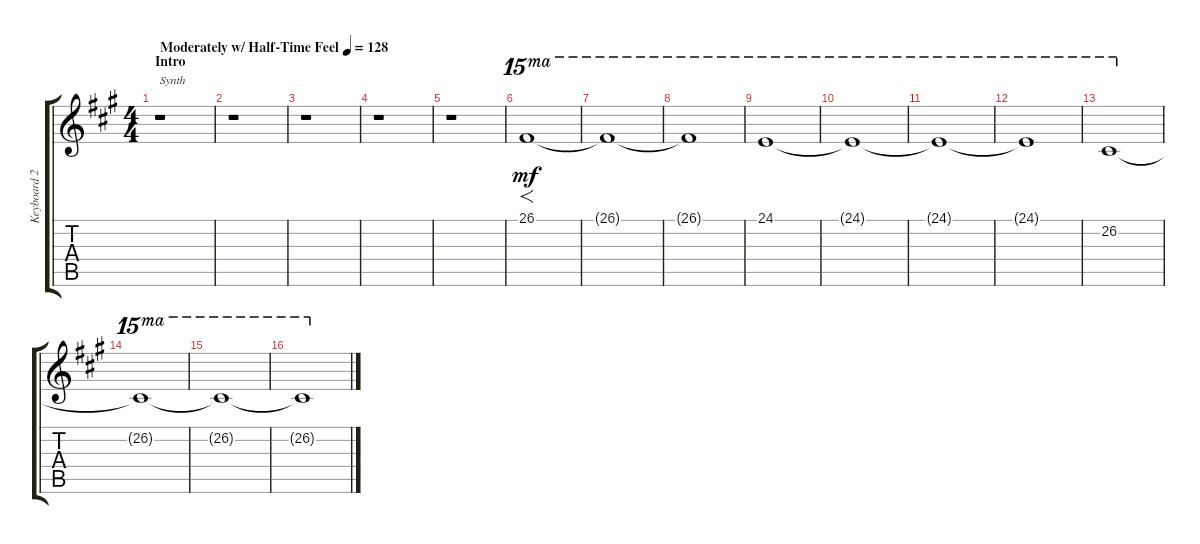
\track ("Keyboard 2" "Keyboard 2") {instrument pad2warm}
\staff {score tabs}
\tuning (E4 B3 G3 D3 A2 E2) {hide}
\ts (4 4)
\section ("" "Intro")
\tempo (128 "Moderately w/ Half-Time Feel")
\clef g2
\ks f#minor
r.1{txt "Synth" dy mf instrument pad2warm} |
r.1 |
r.1 |
r.1 |
r.1 |
26.1.1{f ot 15ma} |
26.1{t}.1{ot 15ma} |
26.1{t}.1{ot 15ma} |
24.1.1{ot 15ma} |
24.1{t}.1{ot 15ma} |
24.1{t}.1{ot 15ma} |
24.1{t}.1{ot 15ma} |
26.2.1{ot 15ma} |
26.2{t}.1{ot 15ma} |
26.2{t}.1{ot 15ma} |
26.2{t}.1{ot 15ma}
